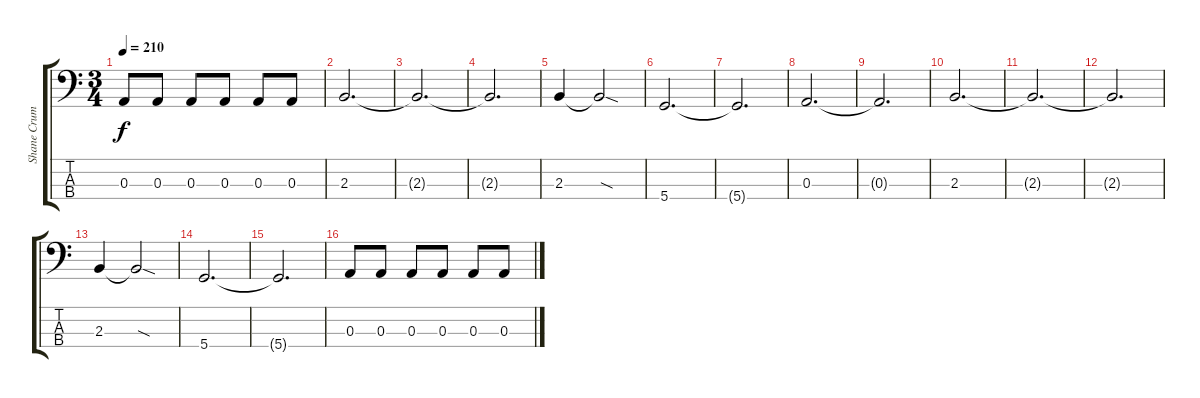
\track ("Shane Crump - Bass" "Shane Crum") {instrument electricbassfinger}
\staff {score tabs}
\tuning (G2 D2 A1 D1) {hide}
\ts (3 4)
\tempo 210
\clef f4
\ks c
0.3.8{dy f} 0.3.8 0.3.8 0.3.8 0.3.8 0.3.8 |
2.3.2{d} |
2.3{t}.2{d} |
2.3{t}.2{d} |
2.3.4 2.3{sod t}.2 |
5.4.2{d} |
5.4{t}.2{d} |
0.3.2{d} |
0.3{t}.2{d} |
2.3.2{d} |
2.3{t}.2{d} |
2.3{t}.2{d} |
2.3.4 2.3{sod t}.2 |
5.4.2{d} |
5.4{t}.2{d} |
0.3.8 0.3.8 0.3.8 0.3.8 0.3.8 0.3.8
